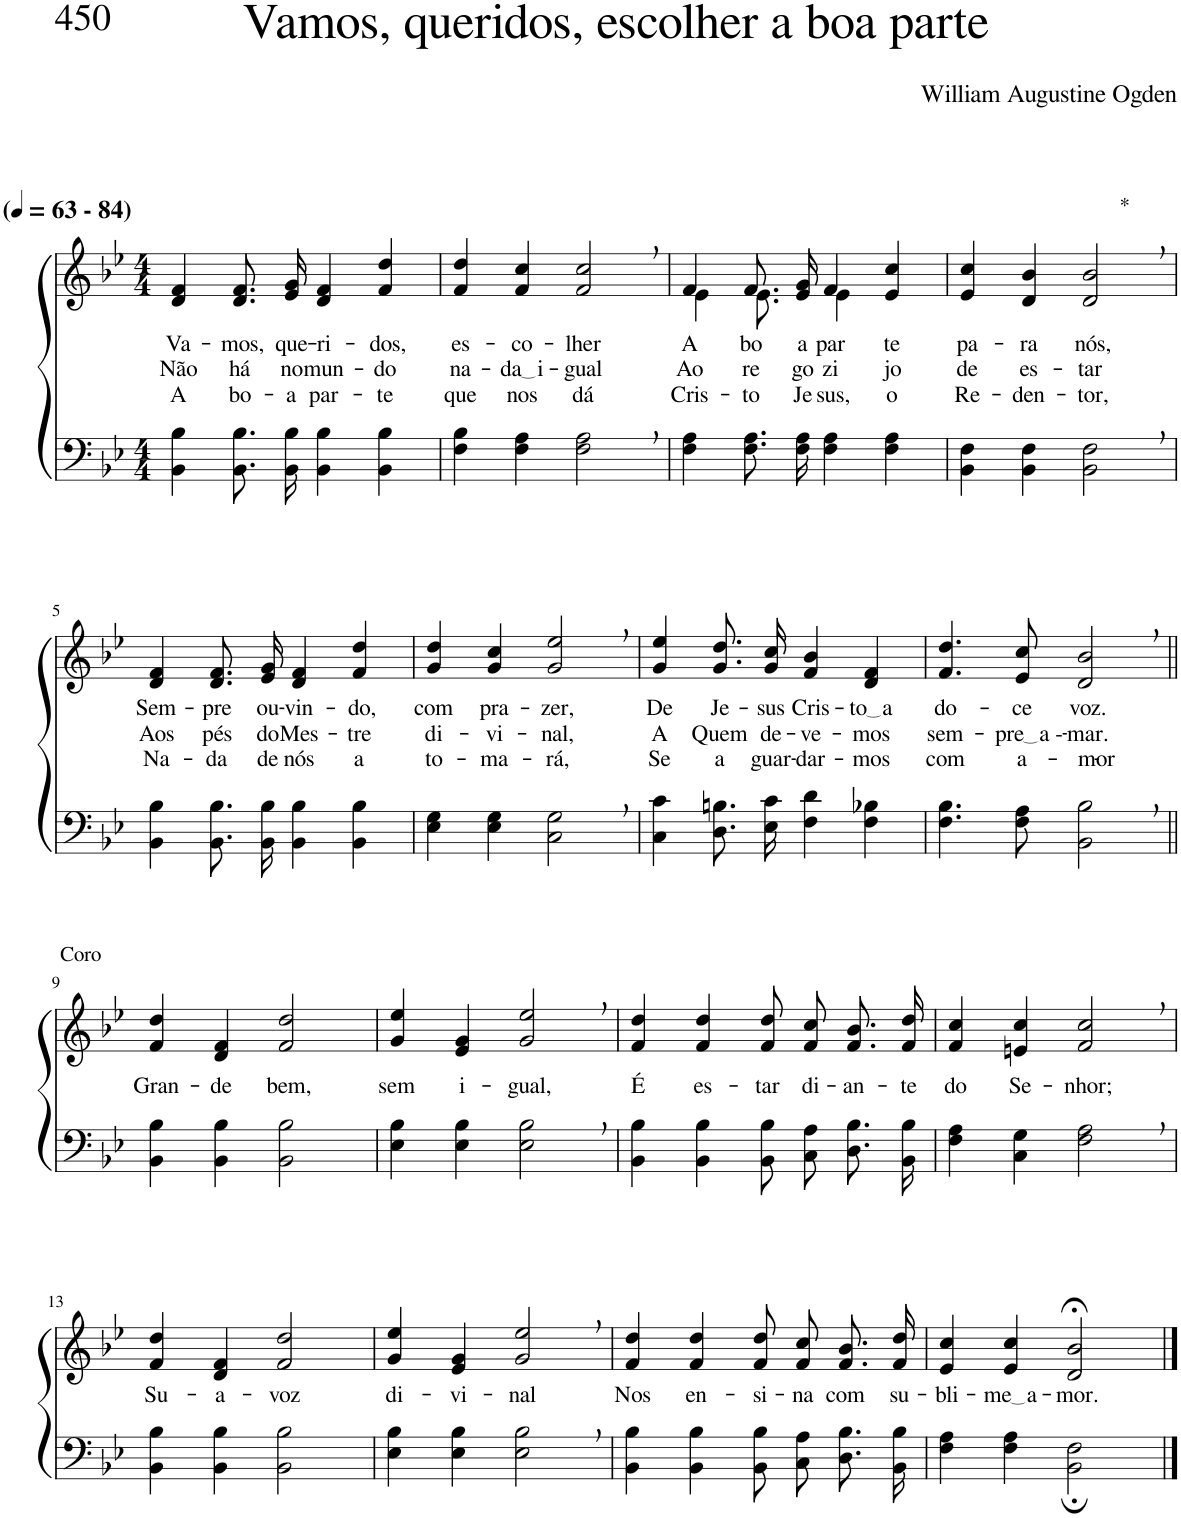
**kern	**kern	**text	**text	**text
*part2	*part1	*part1	*part1	*part1
*staff2	*staff1	*staff1	*staff1	*staff1
*I"Parte III e IV	*I"Parte I e II	*	*	*
*clefF4	*clefG2	*	*	*
*Trd1c2	*Trd1c2	*	*	*
*k[b-e-]	*k[b-e-]	*	*	*
*M4/4	*M4/4	*	*	*
*MM63	*MM63	*	*	*
=1	=1	=1	=1	=1
!	!LO:TX:a:B:t=(	!	!	!
!	!LO:TX:a:B:t=- 84)	!	!	!
!	!	!LO:LY:b	!LO:LY:b	!LO:LY:b
4BB-\ 4B-\	4d/ 4f/	Va-	Não	A
!	!	!LO:LY:b	!LO:LY:b	!LO:LY:b
8.BB-\ 8.B-\L	8.d/ 8.f/L	-mos,	há	bo-
!	!	!LO:LY:b	!LO:LY:b	!LO:LY:b
16BB-\ 16B-\Jk	16e-/ 16g/Jk	que-	no	-a
!	!	!LO:LY:b	!LO:LY:b	!LO:LY:b
4BB-\ 4B-\	4d/ 4f/	-ri-	mun-	par-
!	!	!LO:LY:b	!LO:LY:b	!LO:LY:b
4BB-\ 4B-\	4f/ 4dd/	-dos,	-do	-te
=2	=2	=2	=2	=2
!	!	!LO:LY:b	!LO:LY:b	!LO:LY:b
4F\ 4B-\	4f/ 4dd/	es-	na-	que
!	!	!LO:LY:b	!LO:LY:b	!LO:LY:b
4F\ 4A\	4f/ 4cc/	-co-	da i	nos
!	!	!LO:LY:b	!LO:LY:b	!LO:LY:b
2F\, 2A\,	2f/, 2cc/,	-lher	-gual	dá
=3	=3	=3	=3	=3
*	*^	*	*	*
!	!	!	!LO:LY:b	!LO:LY:b	!LO:LY:b
4F\ 4A\	4f/	4e-\	A	Ao	Cris-
!	!	!	!LO:LY:b	!LO:LY:b	!LO:LY:b
8.F\ 8.A\L	8.f/L	8.e-\	bo-	re-	-to
!	!	!	!LO:LY:b	!LO:LY:b	!LO:LY:b
16F\ 16A\Jk	16e-/ 16g/Jk	16ryy	-a	-go-	Je-
!	!	!	!LO:LY:b	!LO:LY:b	!LO:LY:b
4F\ 4A\	4f/	4e-\	par-	-zi-	-sus,
!	!	!	!LO:LY:b	!LO:LY:b	!LO:LY:b
4F\ 4A\	4e-/ 4cc/	4ryy	-te	jo	o
=4	=4	=4	=4	=4	=4
!	!	!	!LO:LY:b	!LO:LY:b	!LO:LY:b
*	*v	*v	*	*	*
4BB-\ 4F\	4e-/ 4cc/	pa-	-de	Re-
!	!	!LO:LY:b	!LO:LY:b	!LO:LY:b
4BB-\ 4F\	4d/ 4b-/	-ra	es-	-den-
!	!LO:TX:a:t=*	!	!	!
!	!	!LO:LY:b	!LO:LY:b	!LO:LY:b
2BB-\, 2F\,	2d/, 2b-/,	nós,	-tar	-tor,
!!LO:LB:g=z
=5	=5	=5	=5	=5
!	!	!LO:LY:b	!LO:LY:b	!LO:LY:b
4BB-\ 4B-\	4d/ 4f/	Sem-	Aos	Na-
!	!	!LO:LY:b	!LO:LY:b	!LO:LY:b
8.BB-\ 8.B-\L	8.d/ 8.f/L	-pre	pés	-da
!	!	!LO:LY:b	!LO:LY:b	!LO:LY:b
16BB-\ 16B-\Jk	16e-/ 16g/Jk	ou-	do	de
!	!	!LO:LY:b	!LO:LY:b	!LO:LY:b
4BB-\ 4B-\	4d/ 4f/	-vin-	Mes-	nós
!	!	!LO:LY:b	!LO:LY:b	!LO:LY:b
4BB-\ 4B-\	4f/ 4dd/	-do,	-tre	a
=6	=6	=6	=6	=6
!	!	!LO:LY:b	!LO:LY:b	!LO:LY:b
4E-\ 4G\	4g/ 4dd/	com	di-	to-
!	!	!LO:LY:b	!LO:LY:b	!LO:LY:b
4E-\ 4G\	4g/ 4cc/	pra-	-vi-	-ma-
!	!	!LO:LY:b	!LO:LY:b	!LO:LY:b
2C\, 2G\,	2g/, 2ee-/,	-zer,	-nal,	-rá,
=7	=7	=7	=7	=7
!	!	!LO:LY:b	!LO:LY:b	!LO:LY:b
4C\ 4c\	4g/ 4ee-/	De	A	Se
!	!	!LO:LY:b	!LO:LY:b	!LO:LY:b
8.D\ 8.Bn\L	8.g/ 8.dd/L	Je-	Quem	a
!	!	!LO:LY:b	!LO:LY:b	!LO:LY:b
16E-\ 16c\Jk	16g/ 16cc/Jk	-sus	de-	guar-
!	!	!LO:LY:b	!LO:LY:b	!LO:LY:b
4F\ 4d\	4f/ 4b-/	Cris-	-ve-	-dar-
!	!	!LO:LY:b	!LO:LY:b	!LO:LY:b
4F\ 4B-X\	4d/ 4f/	to a	-mos	-mos
=8	=8	=8	=8	=8
!	!	!LO:LY:b	!LO:LY:b	!LO:LY:b
4.F\ 4.B-\	4.f/ 4.dd/	do-	sem-	com
!	!	!LO:LY:b	!LO:LY:b	!LO:LY:b
8F\ 8A\	8e-/ 8cc/	-ce	pre a -	a-
!	!	!LO:LY:b	!LO:LY:b	!LO:LY:b
2BB-\, 2B-\,	2d/, 2b-/,	voz.	-mar.	-mor-
!!LO:LB:g=z
=9||	=9||	=9||	=9||	=9||
!	!LO:TX:a:t=Coro	!	!	!
!	!	!LO:LY:b	!	!
4BB-\ 4B-\	4f/ 4dd/	Gran-	.	.
!	!	!LO:LY:b	!	!
4BB-\ 4B-\	4d/ 4f/	-de	.	.
!	!	!LO:LY:b	!	!
2BB-\ 2B-\	2f/ 2dd/	bem,	.	.
=10	=10	=10	=10	=10
!	!	!LO:LY:b	!	!
4E-\ 4B-\	4g/ 4ee-/	sem	.	.
!	!	!LO:LY:b	!	!
4E-\ 4B-\	4e-/ 4g/	i-	.	.
!	!	!LO:LY:b	!	!
2E-\, 2B-\,	2g/, 2ee-/,	-gual,	.	.
=11	=11	=11	=11	=11
!	!	!LO:LY:b	!	!
4BB-\ 4B-\	4f/ 4dd/	É	.	.
!	!	!LO:LY:b	!	!
4BB-\ 4B-\	4f/ 4dd/	es-	.	.
!	!	!LO:LY:b	!	!
8BB-\ 8B-\L	8f/ 8dd/L	-tar	.	.
!	!	!LO:LY:b	!	!
8C\ 8A\J	8f/ 8cc/J	di-	.	.
!	!	!LO:LY:b	!	!
8.D\ 8.B-\L	8.f/ 8.b-/L	-an-	.	.
!	!	!LO:LY:b	!	!
16BB-\ 16B-\Jk	16f/ 16dd/Jk	-te	.	.
=12	=12	=12	=12	=12
!	!	!LO:LY:b	!	!
4F\ 4A\	4f/ 4cc/	do	.	.
!	!	!LO:LY:b	!	!
4C\ 4G\	4en/ 4cc/	Se-	.	.
!	!	!LO:LY:b	!	!
2F\, 2A\,	2f/, 2cc/,	-nhor;	.	.
!!LO:LB:g=z
=13	=13	=13	=13	=13
!	!	!LO:LY:b	!	!
4BB-\ 4B-\	4f/ 4dd/	Su-	.	.
!	!	!LO:LY:b	!	!
4BB-\ 4B-\	4d/ 4f/	-a-	.	.
!	!	!LO:LY:b	!	!
2BB-\ 2B-\	2f/ 2dd/	-voz	.	.
=14	=14	=14	=14	=14
!	!	!LO:LY:b	!	!
4E-\ 4B-\	4g/ 4ee-/	di-	.	.
!	!	!LO:LY:b	!	!
4E-\ 4B-\	4e-/ 4g/	-vi-	.	.
!	!	!LO:LY:b	!	!
2E-\, 2B-\,	2g/, 2ee-/,	-nal	.	.
=15	=15	=15	=15	=15
!	!	!LO:LY:b	!	!
4BB-\ 4B-\	4f/ 4dd/	Nos	.	.
!	!	!LO:LY:b	!	!
4BB-\ 4B-\	4f/ 4dd/	en-	.	.
!	!	!LO:LY:b	!	!
8BB-\ 8B-\L	8f/ 8dd/L	-si-	.	.
!	!	!LO:LY:b	!	!
8C\ 8A\J	8f/ 8cc/J	-na	.	.
!	!	!LO:LY:b	!	!
8.D\ 8.B-\L	8.f/ 8.b-/L	com	.	.
!	!	!LO:LY:b	!	!
16BB-\ 16B-\Jk	16f/ 16dd/Jk	su-	.	.
=16	=16	=16	=16	=16
!	!	!LO:LY:b	!	!
4F\ 4A\	4e-/ 4cc/	-bli-	.	.
!	!	!LO:LY:b	!	!
4F\ 4A\	4e-/ 4cc/	me a	.	.
!	!	!LO:LY:b	!	!
2BB-\; 2F\;	2d/;< 2b-/;<	-mor.	.	.
==	==	==	==	==
*-	*-	*-	*-	*-
